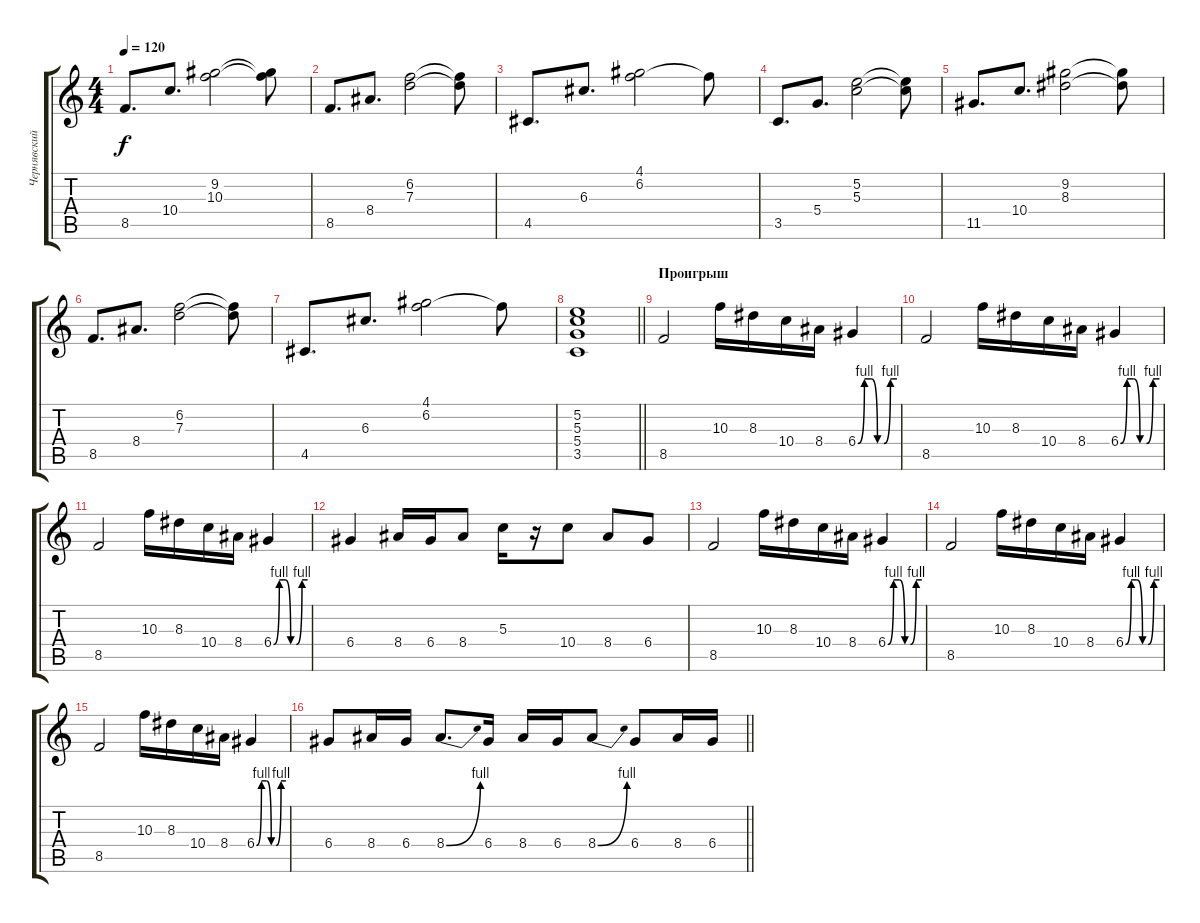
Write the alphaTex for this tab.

\track ("Чернявский" "Чернявский") {instrument distortionguitar}
\staff {score tabs}
\tuning (E4 B3 G3 D3 A2 E2) {hide}
\ts (4 4)
\tempo 120
\clef g2
\ks c
8.5.8{d dy f} 10.4.8{d} (9.2 10.3).2 (9.2{t} 10.3{t}).8 |
8.5.8{d} 8.4.8{d} (6.2 7.3).2 (6.2{t} 7.3{t}).8 |
4.5.8{d} 6.3.8{d} (4.1 6.2).2 6.2{t}.8 |
3.5.8{d} 5.4.8{d} (5.2 5.3).2 (5.2{t} 5.3{t}).8 |
11.5.8{d} 10.4.8{d} (9.2 8.3).2 (9.2{t} 8.3{t}).8 |
8.5.8{d} 8.4.8{d} (6.2 7.3).2 (6.2{t} 7.3{t}).8 |
4.5.8{d} 6.3.8{d} (4.1 6.2).2 6.2{t}.8 |
\barLineRight lightlight
(5.2 5.3 5.4 3.5).1 |
\section ("" "Проигрыш")
8.5.2 10.3.16 8.3.16 10.4.16 8.4.16 6.4{be (custom 0 0 10 4 20 4 30 0 40 0 50 4 60 4)}.4 |
8.5.2 10.3.16 8.3.16 10.4.16 8.4.16 6.4{be (custom 0 0 10 4 20 4 30 0 40 0 50 4 60 4)}.4 |
8.5.2 10.3.16 8.3.16 10.4.16 8.4.16 6.4{be (custom 0 0 10 4 20 4 30 0 40 0 50 4 60 4)}.4 |
6.4.4 8.4.16 6.4.16 8.4.8 5.3.16 r.16 10.4.8 8.4.8 6.4.8 |
8.5.2 10.3.16 8.3.16 10.4.16 8.4.16 6.4{be (custom 0 0 10 4 20 4 30 0 40 0 50 4 60 4)}.4 |
8.5.2 10.3.16 8.3.16 10.4.16 8.4.16 6.4{be (custom 0 0 10 4 20 4 30 0 40 0 50 4 60 4)}.4 |
8.5.2 10.3.16 8.3.16 10.4.16 8.4.16 6.4{be (custom 0 0 10 4 20 4 30 0 40 0 50 4 60 4)}.4 |
\barLineRight lightlight
6.4.8 8.4.16 6.4.16 8.4{be (bend 0 0 60 4)}.8{d} 6.4.16 8.4.16 6.4.16 8.4{be (bend 0 0 60 4)}.8 6.4.8 8.4.16 6.4.16
